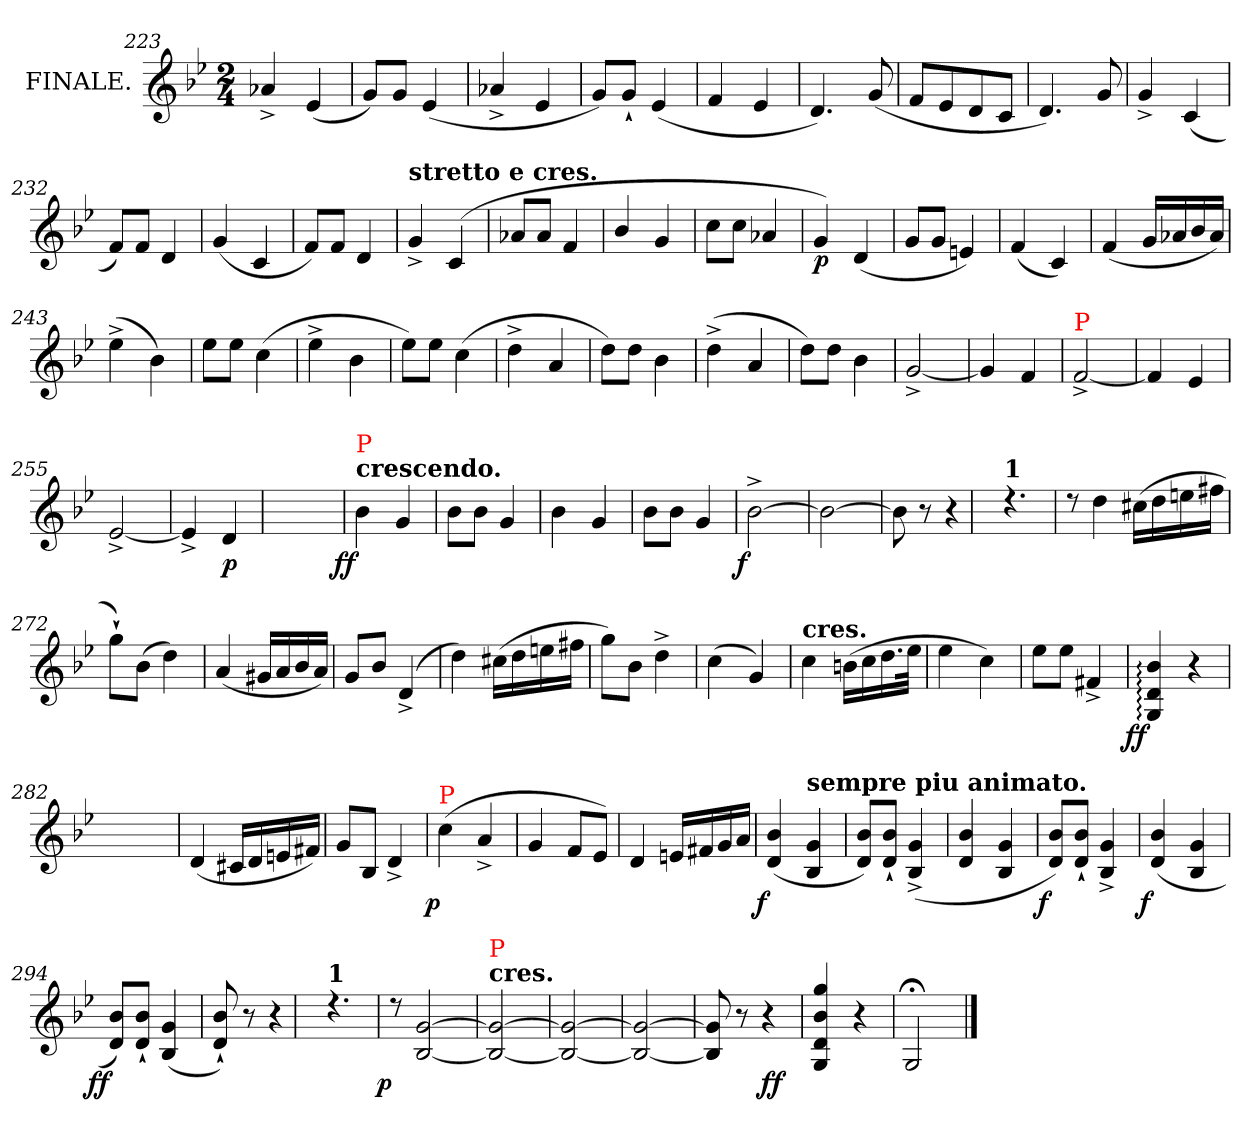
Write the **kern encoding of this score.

**kern	**dynam
*part1	*part1
*staff1	*staff1
*I"FINALE.	*
*clefG2	*
*k[b-e-]	*
*g:	*
*M2/4	*
=223	=223
4a-X^<	.
(<4e-	.
=224	=224
8gL)	.
8gJ	.
(<4e-	.
=225	=225
4a-X^<	.
4e-	.
=226	=226
8gL)	.
8g`<J	.
(<4e-	.
=227	=227
4f	.
4e-	.
=228	=228
4.d)	.
(<8g	.
=229	=229
8fL	.
8e-	.
8d	.
8cJ	.
=230	=230
4.d)	.
8g	.
=231	=231
4g^<	.
(<4c	.
=232	=232
8fL)	.
8fJ	.
4d	.
=233	=233
(<4g	.
4c	.
=234	=234
8fL)	.
8fJ	.
4d	.
=235	=235
!LO:TX:a:B:t=stretto e cres.	!
4g^<	.
(<4c	.
=236	=236
8a-XL	.
8a-J	.
4f	.
=237	=237
4b-/	.
4g	.
=238	=238
8ccL	.
8ccJ	.
4a-X	.
=239	=239
4g)	p
(<4d	.
=240	=240
8gL	.
8gJ	.
4en)	.
=241	=241
(<4f	.
4c)	.
=242	=242
(<4f	.
16gLL	.
16a-X	.
16b-	.
16a-JJ)	.
=243	=243
(>4ee-^<	.
4b-)	.
=244	=244
8ee-L	.
8ee-J	.
(>4cc	.
=245	=245
4ee-^<	.
4b-	.
=246	=246
8ee-L)	.
8ee-J	.
(>4cc	.
=247	=247
4dd^<	.
4a	.
=248	=248
8ddL)	.
8ddJ	.
4b-	.
=249	=249
(>4dd^<	.
4a	.
=250	=250
8ddL)	.
8ddJ	.
4b-	.
=251	=251
[2g^<	.
=252	=252
4g]	.
4f	.
=253	=253
!LO:TX:a:color=red:t=P	!
[2f^<	.
=254	=254
4f]	.
4e-	.
=255	=255
[2e-^<	.
=256	=256
4e-^<]	.
4d	p
=257	=257
2ryy	.
=263	=263
!LO:TX:a:B:t=crescendo.	!
!LO:TX:a:color=red:t=P	!
!	!LO:DY:rj
4b-	ff
4g	.
=264	=264
8b-L	.
8b-J	.
4g	.
=265	=265
4b-	.
4g	.
=266	=266
8b-L	.
8b-J	.
4g	.
=267	=267
!	!LO:DY:rj
[2b-^<	f
=268	=268
2b-_	.
=269	=269
8b-]	.
8r	.
!LO:N:vis=4	!
8r	.
=270	=270
8ryy	.
!LO:TX:a:B:t=1	!
4.rdd	.
=271	=271
8rdd	.
4dd	.
(>16cc#XLL	.
16dd	.
16een	.
16ff#XJJ	.
=272	=272
8gg`>L)	.
(>8b-J	.
4dd)	.
=273	=273
(<4a	.
16g#XLL	.
16a	.
16b-	.
16aJJ)	.
=274	=274
8gL	.
8b-J	.
(<4d^<	.
=275	=275
4dd)	.
(>16cc#XLL	.
16dd	.
16een	.
16ff#XJJ	.
=276	=276
8ggL)	.
8b-J	.
4dd^<	.
=277	=277
(>4cc	.
4g)	.
=278	=278
!LO:TX:B:t=cres.	!
4cc	.
(>16bnLL	.
16cc	.
16.dd	.
32ee-JJk	.
=279	=279
4ee-	.
4cc)	.
=280	=280
8ee-L	.
8ee-J	.
4f#X^<	.
=281	=281
!	!LO:DY:rj
4b-: 4d: 4G:	ff
4r	.
=282	=282
2ryy	.
=284	=284
(<4d	.
16c#XLL	.
16d	.
16en	.
16f#XJJ)	.
=285	=285
8gL	.
8B-J	.
4d^<	.
=286	=286
!LO:TX:a:color=red:t=P	!
!	!LO:DY:rj
(>4cc	p
4a^<	.
=287	=287
4g	.
8fL	.
8e-J)	.
=288	=288
4d	.
16enLL	.
16f#X	.
16g	.
16aJJ	.
=289	=289
!	!LO:DY:rj
(<4b- 4d	f
!LO:TX:a:B:t=sempre piu animato.	!
4g 4B-	.
=290	=290
8b- 8dL)	.
8b-`> 8d`>J	.
(>4g^> 4B-^>	.
=291	=291
4b- 4d	.
4g 4B-	.
=292	=292
!	!LO:DY:rj
8b- 8dL)	f
8b-`> 8d`>J	.
4g^> 4B-^>	.
=293	=293
!	!LO:DY:rj
(>4b- 4d	f
4g 4B-	.
=294	=294
!	!LO:DY:rj
8b- 8dL)	ff
8b-`> 8d`>J	.
(<4g 4B-	.
=295	=295
8b-`< 8d`<)	.
8r	.
!LO:N:vis=4	!
8r	.
=296	=296
8ryy	.
!LO:TX:a:B:t=1	!
4.rdd	.
=297	=297
!	!LO:DY:rj
8rdd	p
[2g [2B-	.
=298	=298
!LO:TX:a:B:t=cres.	!
!LO:TX:a:color=red:t=P	!
2g_ 2B-_	.
=299	=299
2g_ 2B-_	.
=300	=300
2g_ 2B-_	.
=301	=301
8g] 8B-]	.
8r	.
4r	ff
=302	=302
4gg/ 4b-/ 4d/ 4G/	.
4r	.
=303	=303
2G;</	.
==	==
*-	*-
